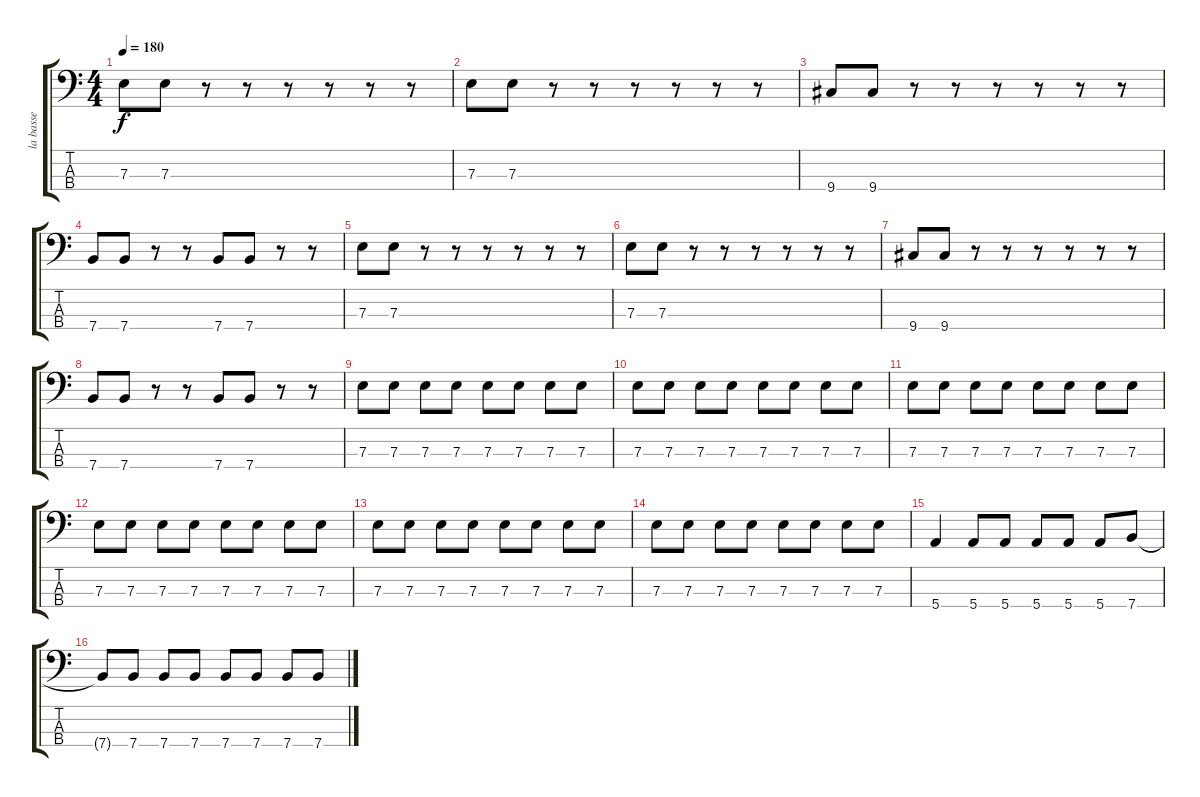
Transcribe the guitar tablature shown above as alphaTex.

\track ("la basse" "la basse") {instrument electricbasspick}
\staff {score tabs}
\tuning (G2 D2 A1 E1) {hide}
\ts (4 4)
\tempo 180
\clef f4
\ks c
7.3.8{dy f} 7.3.8 r.8 r.8 r.8 r.8 r.8 r.8 |
7.3.8 7.3.8 r.8 r.8 r.8 r.8 r.8 r.8 |
9.4.8 9.4.8 r.8 r.8 r.8 r.8 r.8 r.8 |
7.4.8 7.4.8 r.8 r.8 7.4.8 7.4.8 r.8 r.8 |
7.3.8 7.3.8 r.8 r.8 r.8 r.8 r.8 r.8 |
7.3.8 7.3.8 r.8 r.8 r.8 r.8 r.8 r.8 |
9.4.8 9.4.8 r.8 r.8 r.8 r.8 r.8 r.8 |
7.4.8 7.4.8 r.8 r.8 7.4.8 7.4.8 r.8 r.8 |
7.3.8 7.3.8 7.3.8 7.3.8 7.3.8 7.3.8 7.3.8 7.3.8 |
7.3.8 7.3.8 7.3.8 7.3.8 7.3.8 7.3.8 7.3.8 7.3.8 |
7.3.8 7.3.8 7.3.8 7.3.8 7.3.8 7.3.8 7.3.8 7.3.8 |
7.3.8 7.3.8 7.3.8 7.3.8 7.3.8 7.3.8 7.3.8 7.3.8 |
7.3.8 7.3.8 7.3.8 7.3.8 7.3.8 7.3.8 7.3.8 7.3.8 |
7.3.8 7.3.8 7.3.8 7.3.8 7.3.8 7.3.8 7.3.8 7.3.8 |
5.4.4 5.4.8 5.4.8 5.4.8 5.4.8 5.4.8 7.4.8 |
7.4{t}.8 7.4.8 7.4.8 7.4.8 7.4.8 7.4.8 7.4.8 7.4.8
